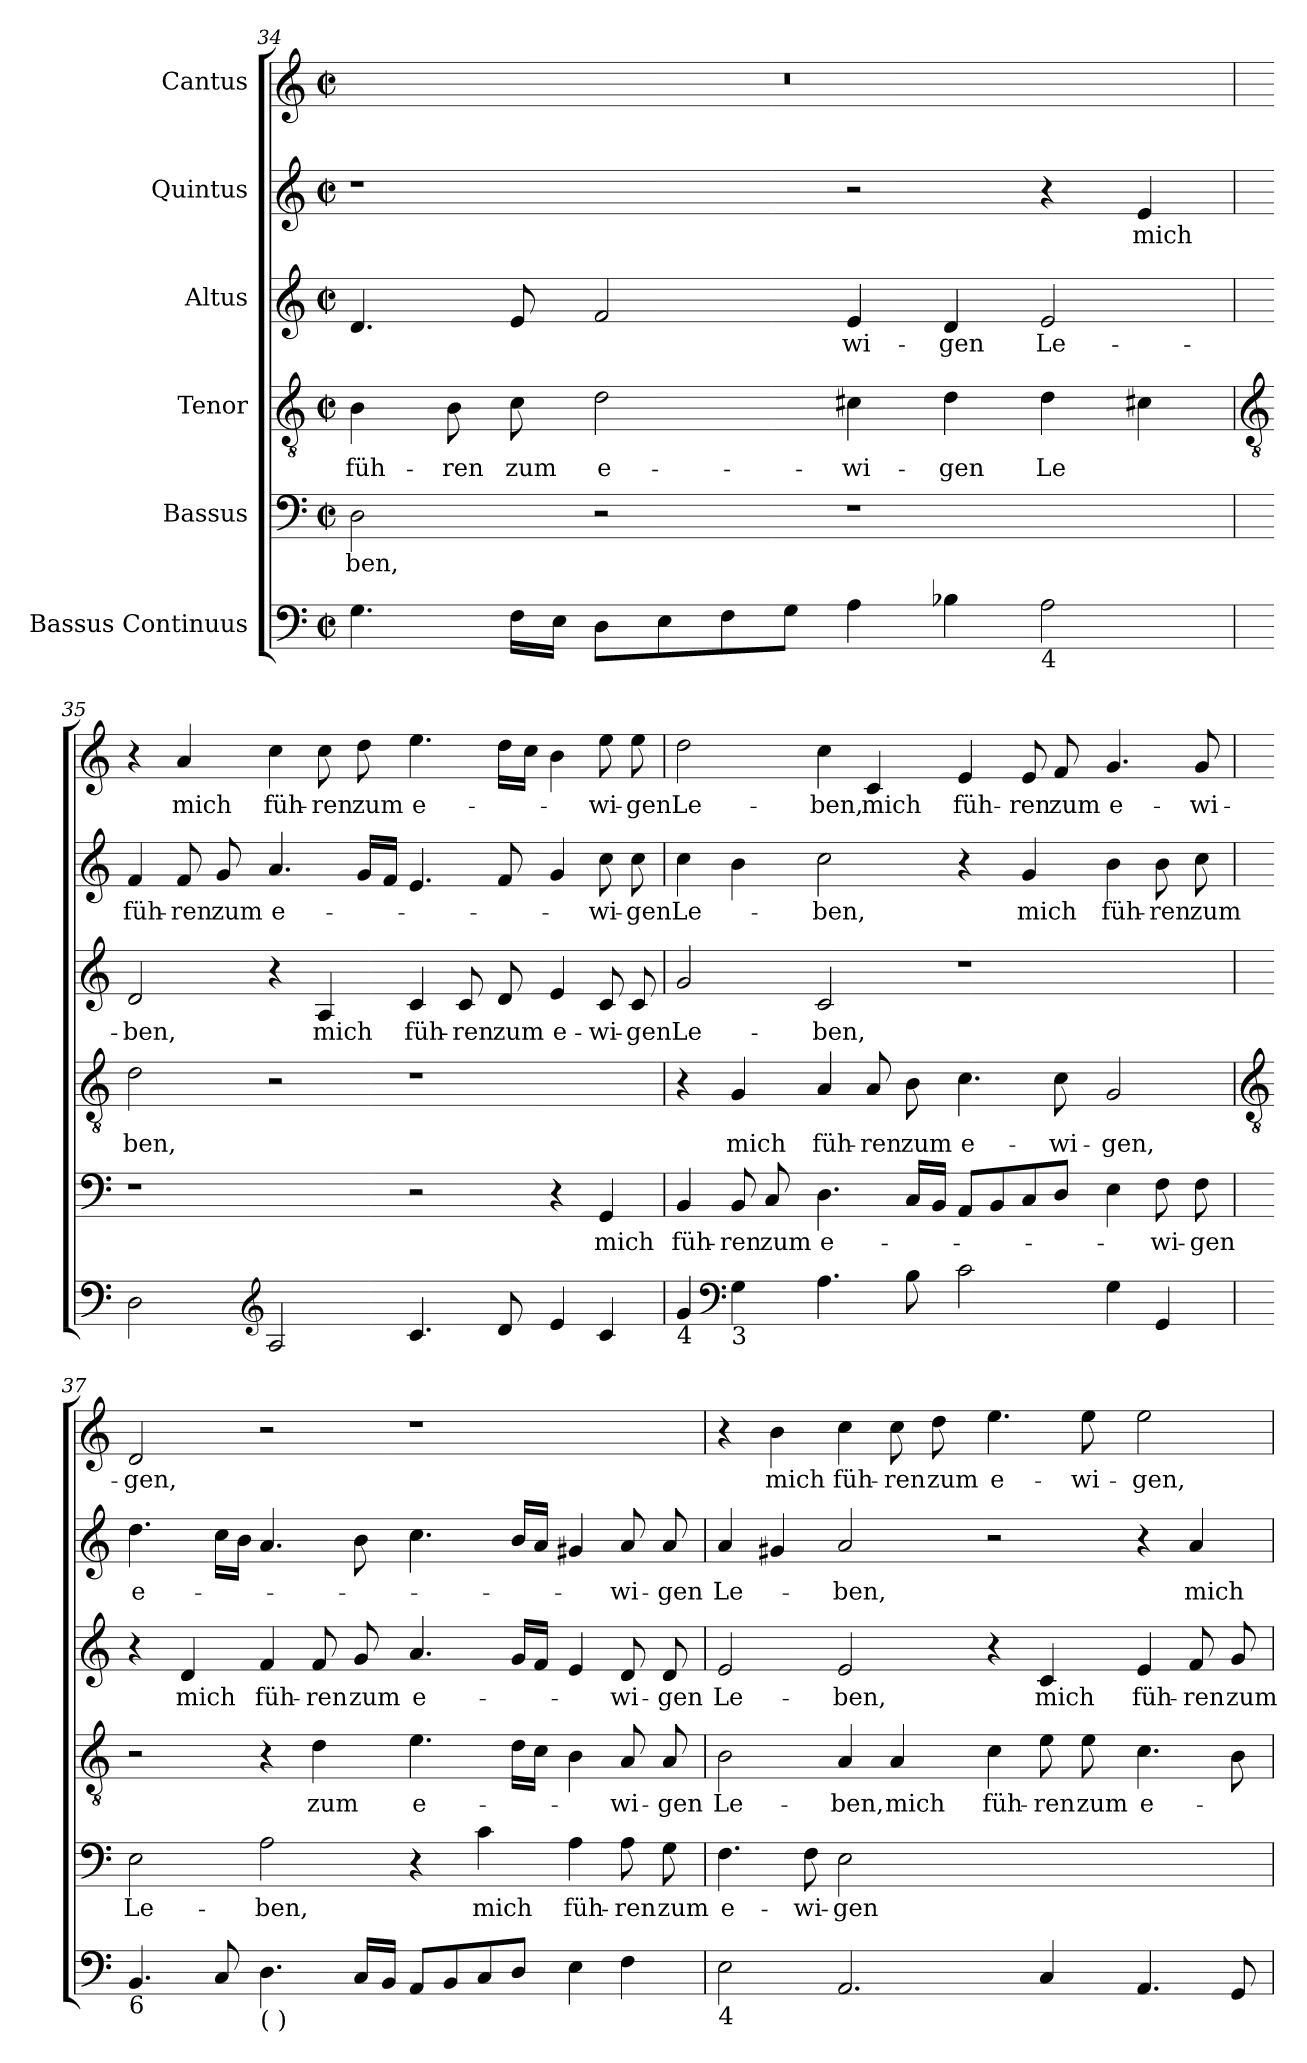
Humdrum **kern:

**kern	**kern	**text	**kern	**text	**kern	**text	**kern	**text	**kern	**text
*part6	*part5	*part5	*part4	*part4	*part3	*part3	*part2	*part2	*part1	*part1
*staff6	*staff5	*staff5	*staff4	*staff4	*staff3	*staff3	*staff2	*staff2	*staff1	*staff1
*I"Bassus Continuus	*I"Bassus	*	*I"Tenor	*	*I"Altus	*	*I"Quintus	*	*I"Cantus	*
!!LO:LB:g=z
*clefF4	*clefF4	*	*clefGv2	*	*clefG2	*	*clefG2	*	*clefG2	*
*k[]	*k[]	*	*k[]	*	*k[]	*	*k[]	*	*k[]	*
*C:	*C:	*	*C:	*	*C:	*	*C:	*	*C:	*
*M4/2	*M4/2	*	*M4/2	*	*M4/2	*	*M4/2	*	*M4/2	*
*met(c|)	*met(c|)	*	*met(c|)	*	*met(c|)	*	*met(c|)	*	*met(c|)	*
=34	=34	=34	=34	=34	=34	=34	=34	=34	=34	=34
!	!	!LO:LY:b	!	!LO:LY:b	!	!	!	!	!	!
4.G	2D	-ben,	4B	füh-	4.d	.	1r	.	0r	.
!	!	!	!	!LO:LY:b	!	!	!	!	!	!
.	.	.	8B	-ren	.	.	.	.	.	.
!	!	!	!	!LO:LY:b	!	!	!	!	!	!
16FLL	.	.	8c	zum	8e	.	.	.	.	.
16EJJ	.	.	.	.	.	.	.	.	.	.
!	!	!	!	!LO:LY:b	!	!	!	!	!	!
8DL	2r	.	2d	e-	2f	.	.	.	.	.
8E	.	.	.	.	.	.	.	.	.	.
8F	.	.	.	.	.	.	.	.	.	.
8GJ	.	.	.	.	.	.	.	.	.	.
!	!	!	!	!LO:LY:b	!	!LO:LY:b	!	!	!	!
4A	1r	.	4c#X	-wi-	4e	-wi-	2r	.	.	.
!	!	!	!	!LO:LY:b	!	!LO:LY:b	!	!	!	!
4B-X	.	.	4d	-gen	4d	-gen	.	.	.	.
!LO:TX:b:t=4	!	!	!	!	!	!	!	!	!	!
!	!	!	!	!LO:LY:b	!	!LO:LY:b	!	!	!	!
2A	.	.	4d	Le	2e	Le-	4r	.	.	.
!	!	!	!	!	!	!	!	!LO:LY:b	!	!
.	.	.	4c#X	.	.	.	4e	mich	.	.
!!LO:LB:g=z
=35	=35	=35	=35	=35	=35	=35	=35	=35	=35	=35
*	*	*	*clefGv2	*	*	*	*	*	*	*
!	!	!	!	!LO:LY:b	!	!LO:LY:b	!	!LO:LY:b	!	!
2D	1r	.	2d	ben,	2d	-ben,	4f	füh-	4r	.
!	!	!	!	!	!	!	!	!LO:LY:b	!	!LO:LY:b
.	.	.	.	.	.	.	8f	-ren	4a	mich
!	!	!	!	!	!	!	!	!LO:LY:b	!	!
.	.	.	.	.	.	.	8g	zum	.	.
*clefG2	*	*	*	*	*	*	*	*	*	*
!	!	!	!	!	!	!	!	!LO:LY:b	!	!LO:LY:b
2A	.	.	2r	.	4r	.	4.a	e-	4cc	füh-
!	!	!	!	!	!	!LO:LY:b	!	!	!	!LO:LY:b
.	.	.	.	.	4A	mich	.	.	8cc	-ren
!	!	!	!	!	!	!	!	!	!	!LO:LY:b
.	.	.	.	.	.	.	16gLL	.	8dd	zum
.	.	.	.	.	.	.	16fJJ	.	.	.
!	!	!	!	!	!	!LO:LY:b	!	!	!	!LO:LY:b
4.c	2r	.	1r	.	4c	füh-	4.e	.	4.ee	e-
!	!	!	!	!	!	!LO:LY:b	!	!	!	!
.	.	.	.	.	8c	-ren	.	.	.	.
!	!	!	!	!	!	!LO:LY:b	!	!	!	!
8d	.	.	.	.	8d	zum	8f	.	16ddLL	.
.	.	.	.	.	.	.	.	.	16ccJJ	.
!	!	!	!	!	!	!LO:LY:b	!	!	!	!
4e	4r	.	.	.	4e	e-	4g	.	4b	.
!	!	!LO:LY:b	!	!	!	!LO:LY:b	!	!LO:LY:b	!	!LO:LY:b
4c	4GG	mich	.	.	8c	-wi-	8cc	-wi-	8ee	-wi-
!	!	!	!	!	!	!LO:LY:b	!	!LO:LY:b	!	!LO:LY:b
.	.	.	.	.	8c	-gen	8cc	-gen	8ee	-gen
!!LO:LB:g=z
=36	=36	=36	=36	=36	=36	=36	=36	=36	=36	=36
!LO:TX:b:t=4	!	!	!	!	!	!	!	!	!	!
!	!	!LO:LY:b	!	!	!	!LO:LY:b	!	!LO:LY:b	!	!LO:LY:b
4g	4BB	füh-	4r	.	2g	Le-	4cc	Le-	2dd	Le-
*clefF4	*	*	*	*	*	*	*	*	*	*
!LO:TX:b:t=3	!	!	!	!	!	!	!	!	!	!
!	!	!LO:LY:b	!	!LO:LY:b	!	!	!	!	!	!
4G	8BB	-ren	4G	mich	.	.	4b	.	.	.
!	!	!LO:LY:b	!	!	!	!	!	!	!	!
.	8C	zum	.	.	.	.	.	.	.	.
!	!	!LO:LY:b	!	!LO:LY:b	!	!LO:LY:b	!	!LO:LY:b	!	!LO:LY:b
4.A	4.D	e-	4A	füh-	2c	-ben,	2cc	-ben,	4cc	-ben,
!	!	!	!	!LO:LY:b	!	!	!	!	!	!LO:LY:b
.	.	.	8A	-ren	.	.	.	.	4c	mich
!	!	!	!	!LO:LY:b	!	!	!	!	!	!
8B	16CLL	.	8B	zum	.	.	.	.	.	.
.	16BBJJ	.	.	.	.	.	.	.	.	.
!	!	!	!	!LO:LY:b	!	!	!	!	!	!LO:LY:b
2c	8AAL	.	4.c	e-	1r	.	4r	.	4e	füh-
.	8BB	.	.	.	.	.	.	.	.	.
!	!	!	!	!	!	!	!	!LO:LY:b	!	!LO:LY:b
.	8C	.	.	.	.	.	4g	mich	8e	-ren
!	!	!	!	!LO:LY:b	!	!	!	!	!	!LO:LY:b
.	8DJ	.	8c	-wi-	.	.	.	.	8f	zum
!	!	!	!	!LO:LY:b	!	!	!	!LO:LY:b	!	!LO:LY:b
4G	4E	.	2G	-gen,	.	.	4b	füh-	4.g	e-
!	!	!LO:LY:b	!	!	!	!	!	!LO:LY:b	!	!
4GG	8F	-wi-	.	.	.	.	8b	-ren	.	.
!	!	!LO:LY:b	!	!	!	!	!	!LO:LY:b	!	!LO:LY:b
.	8F	-gen	.	.	.	.	8cc	zum	8g	-wi-
!!LO:LB:g=z
=37	=37	=37	=37	=37	=37	=37	=37	=37	=37	=37
*	*	*	*clefGv2	*	*	*	*	*	*	*
!LO:TX:b:t=6	!	!	!	!	!	!	!	!	!	!
!	!	!LO:LY:b	!	!	!	!	!	!LO:LY:b	!	!LO:LY:b
4.BB	2E	Le-	2r	.	4r	.	4.dd	e-	2d	-gen,
!	!	!	!	!	!	!LO:LY:b	!	!	!	!
.	.	.	.	.	4d	mich	.	.	.	.
8C	.	.	.	.	.	.	16ccLL	.	.	.
.	.	.	.	.	.	.	16bJJ	.	.	.
!LO:TX:b:t=(  )	!	!	!	!	!	!	!	!	!	!
!	!	!LO:LY:b	!	!	!	!LO:LY:b	!	!	!	!
4.D	2A	-ben,	4r	.	4f	füh-	4.a	.	2r	.
!	!	!	!	!LO:LY:b	!	!LO:LY:b	!	!	!	!
.	.	.	4d	zum	8f	-ren	.	.	.	.
!	!	!	!	!	!	!LO:LY:b	!	!	!	!
16CLL	.	.	.	.	8g	zum	8b	.	.	.
16BBJJ	.	.	.	.	.	.	.	.	.	.
!	!	!	!	!LO:LY:b	!	!LO:LY:b	!	!	!	!
8AAL	4r	.	4.e	e-	4.a	e-	4.cc	.	1r	.
8BB	.	.	.	.	.	.	.	.	.	.
!	!	!LO:LY:b	!	!	!	!	!	!	!	!
8C	4c	mich	.	.	.	.	.	.	.	.
8DJ	.	.	16dLL	.	16gLL	.	16bLL	.	.	.
.	.	.	16cJJ	.	16fJJ	.	16aJJ	.	.	.
!	!	!LO:LY:b	!	!	!	!	!	!	!	!
4E	4A	füh-	4B	.	4e	.	4g#X	.	.	.
!	!	!LO:LY:b	!	!LO:LY:b	!	!LO:LY:b	!	!LO:LY:b	!	!
4F	8A	-ren	8A	-wi-	8d	-wi-	8a	-wi-	.	.
!	!	!LO:LY:b	!	!LO:LY:b	!	!LO:LY:b	!	!LO:LY:b	!	!
.	8G	zum	8A	-gen	8d	-gen	8a	-gen	.	.
!!LO:LB:g=z
=38	=38	=38	=38	=38	=38	=38	=38	=38	=38	=38
!LO:TX:b:t=4	!	!	!	!	!	!	!	!	!	!
!	!	!LO:LY:b	!	!LO:LY:b	!	!LO:LY:b	!	!LO:LY:b	!	!
2E	4.F	e-	2B	Le-	2e	Le-	4a	Le-	4r	.
!	!	!	!	!	!	!	!	!	!	!LO:LY:b
.	.	.	.	.	.	.	4g#X	.	4b	mich
!	!	!LO:LY:b	!	!	!	!	!	!	!	!
.	8F	-wi-	.	.	.	.	.	.	.	.
!	!	!LO:LY:b	!	!LO:LY:b	!	!LO:LY:b	!	!LO:LY:b	!	!LO:LY:b
2.AA	2E	-gen	4A	-ben,	2e	-ben,	2a	-ben,	4cc	füh-
!	!	!	!	!LO:LY:b	!	!	!	!	!	!LO:LY:b
.	.	.	4A	mich	.	.	.	.	8cc	-ren
!	!	!	!	!	!	!	!	!	!	!LO:LY:b
.	.	.	.	.	.	.	.	.	8dd	zum
!	!	!LO:LY:b	!	!LO:LY:b	!	!	!	!	!	!LO:LY:b
.	[2Gyy	Le-	4c	füh-	4r	.	2r	.	4.ee	e-
!	!	!	!	!LO:LY:b	!	!LO:LY:b	!	!	!	!
4C	.	.	8e	-ren	4c	mich	.	.	.	.
!	!	!	!	!LO:LY:b	!	!	!	!	!	!LO:LY:b
.	.	.	8e	zum	.	.	.	.	8ee	-wi-
!	!	!	!	!LO:LY:b	!	!LO:LY:b	!	!	!	!LO:LY:b
4.AA	2Gyy_	.	4.c	e-	4e	füh-	4r	.	2ee	-gen,
!	!	!	!	!	!	!LO:LY:b	!	!LO:LY:b	!	!
.	.	.	.	.	8f	-ren	4a	mich	.	.
!	!	!	!	!	!	!LO:LY:b	!	!	!	!
8GG	.	.	8B	.	8g	zum	.	.	.	.
=	=	=	=	=	=	=	=	=	=	=
*-	*-	*-	*-	*-	*-	*-	*-	*-	*-	*-
